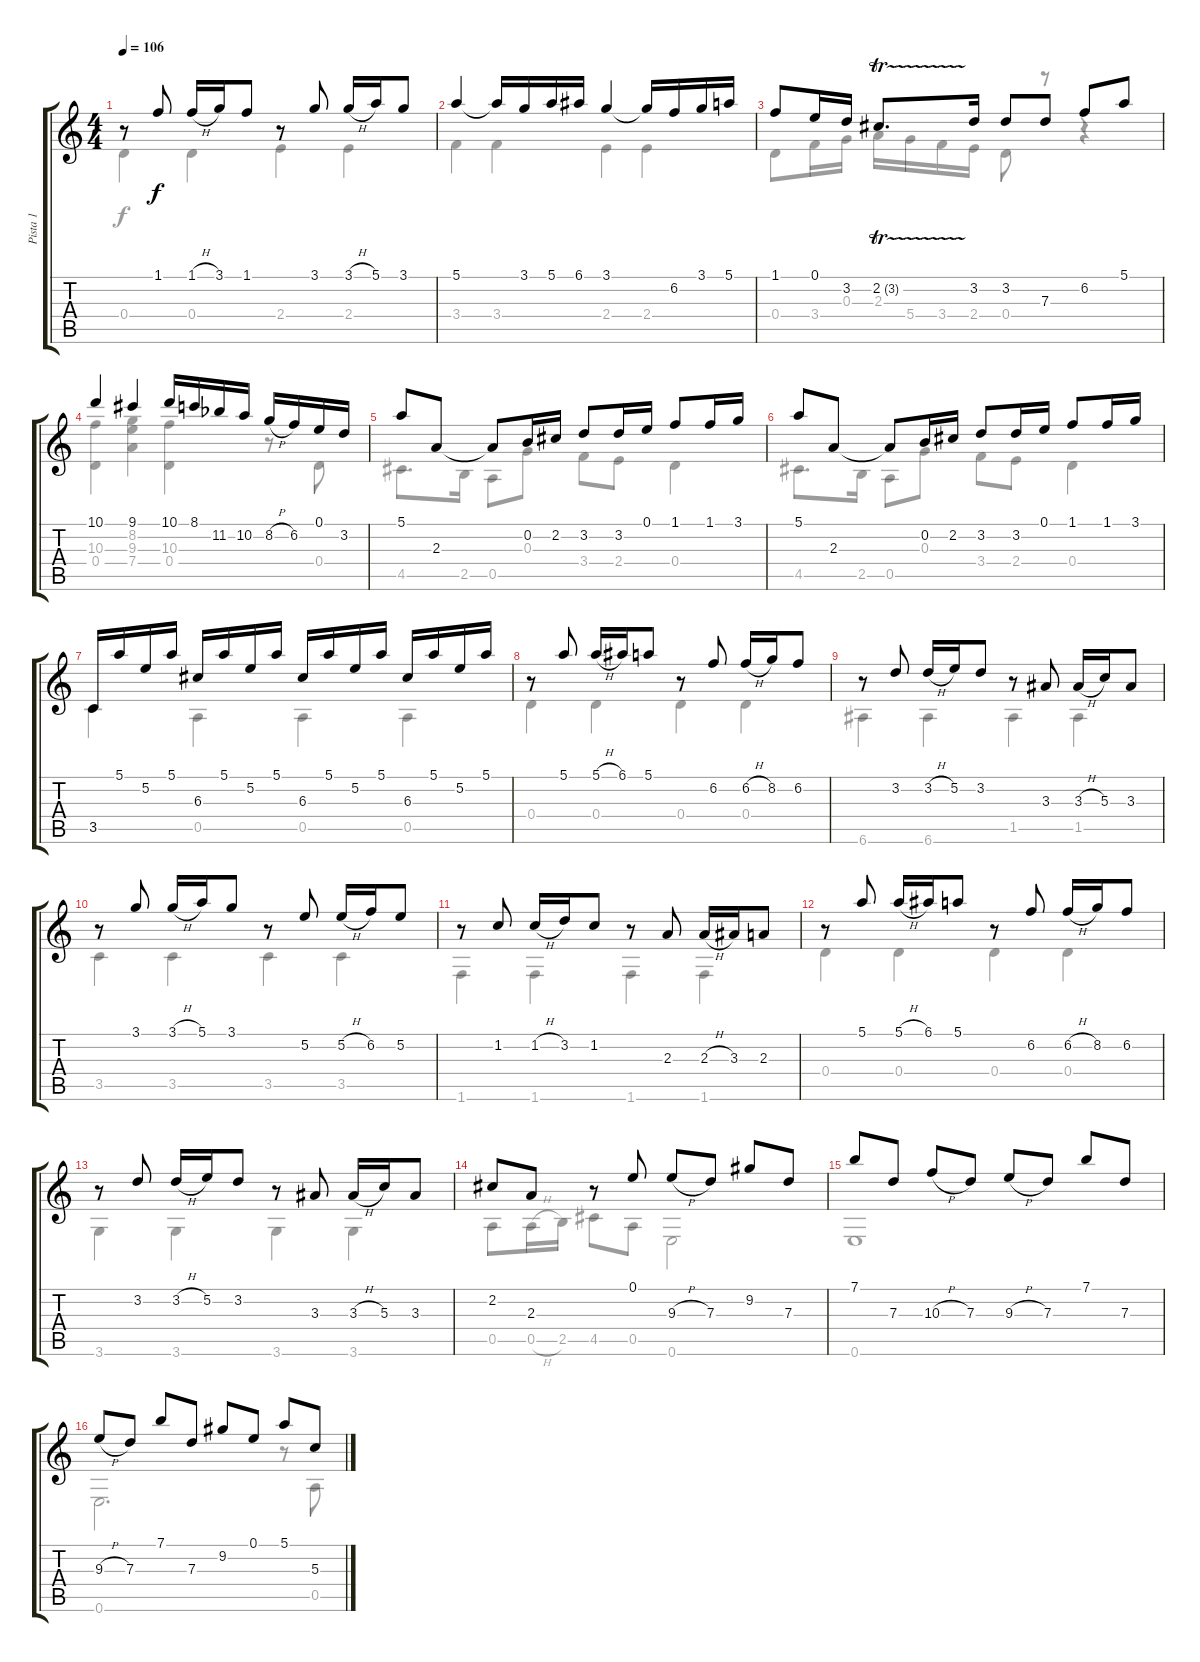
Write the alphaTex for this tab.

\track ("Pista 1" "Pista 1") {instrument acousticguitarnylon}
\staff {score tabs}
\tuning (E4 B3 G3 D3 A2 E2) {hide}
\voice
\ts (4 4)
\tempo 106
\clef g2
\ks c
r.8{dy f} 1.1.8 1.1{h}.16 3.1.16 1.1.8 r.8 3.1.8 3.1{h}.16 5.1.16 3.1.8 |
5.1.4 5.1{t}.16 3.1.16 5.1.16 6.1.16 3.1.4 3.1{t}.16 6.2.16 3.1.16 5.1.16 |
1.1.8 0.1.16 3.2.16 2.2{tr (3 32)}.8{d} 3.2.16 3.2.8 7.3.8 6.2.8 5.1.8 |
10.1.4 9.1.4 10.1.16 8.1.16 11.2{acc b}.16 10.2.16 8.2{h}.16 6.2.16 0.1.16 3.2.16 |
5.1.8 2.3.8 2.3{t}.8 0.2.16 2.2.16 3.2.8 3.2.16 0.1.16 1.1.8 1.1.16 3.1.16 |
5.1.8 2.3.8 2.3{t}.8 0.2.16 2.2.16 3.2.8 3.2.16 0.1.16 1.1.8 1.1.16 3.1.16 |
3.5.16 5.1.16 5.2.16 5.1.16 6.3.16 5.1.16 5.2.16 5.1.16 6.3.16 5.1.16 5.2.16 5.1.16 6.3.16 5.1.16 5.2.16 5.1.16 |
r.8 5.1.8 5.1{h}.16 6.1.16 5.1.8 r.8 6.2.8 6.2{h}.16 8.2.16 6.2.8 |
r.8 3.2.8 3.2{h}.16 5.2.16 3.2.8 r.8 3.3.8 3.3{h}.16 5.3.16 3.3.8 |
r.8 3.1.8 3.1{h}.16 5.1.16 3.1.8 r.8 5.2.8 5.2{h}.16 6.2.16 5.2.8 |
r.8 1.2.8 1.2{h}.16 3.2.16 1.2.8 r.8 2.3.8 2.3{h}.16 3.3.16 2.3.8 |
r.8 5.1.8 5.1{h}.16 6.1.16 5.1.8 r.8 6.2.8 6.2{h}.16 8.2.16 6.2.8 |
r.8 3.2.8 3.2{h}.16 5.2.16 3.2.8 r.8 3.3.8 3.3{h}.16 5.3.16 3.3.8 |
2.2.8 2.3.8 r.8 0.1.8 9.3{h}.8 7.3.8 9.2.8 7.3.8 |
7.1.8 7.3.8 10.3{h}.8 7.3.8 9.3{h}.8 7.3.8 7.1.8 7.3.8 |
9.3{h}.8 7.3.8 7.1.8 7.3.8 9.2.8 0.1.8 5.1.8 5.3.8
\voice
\clef g2
\ottava regular
\simile none
\ks c
0.4.4{dy f} 0.4.4 2.4.4 2.4.4 |
3.4.4 3.4.4 2.4.4 2.4.4 |
0.4.8 3.4.16 0.3.16 2.3.16 5.4.16 3.4.16 2.4.16 0.4.8 r.8 r.4 |
(10.3 0.4).4 (8.2 9.3 7.4).4 (10.3 0.4).4 r.8 0.4.8 |
4.5.8{d} 2.5.16 0.5.8 0.3.8 3.4.8 2.4.8 0.4.4 |
4.5.8{d} 2.5.16 0.5.8 0.3.8 3.4.8 2.4.8 0.4.4 |
3.5.4 0.5.4 0.5.4 0.5.4 |
0.4.4 0.4.4 0.4.4 0.4.4 |
6.6.4 6.6.4 1.5.4 1.5.4 |
3.5.4 3.5.4 3.5.4 3.5.4 |
1.6.4 1.6.4 1.6.4 1.6.4 |
0.4.4 0.4.4 0.4.4 0.4.4 |
3.6.4 3.6.4 3.6.4 3.6.4 |
0.5.8 0.5{h}.16 2.5.16 4.5.8 0.5.8 0.6.2 |
0.6.1 |
0.6.2{d} r.8 0.5.8
